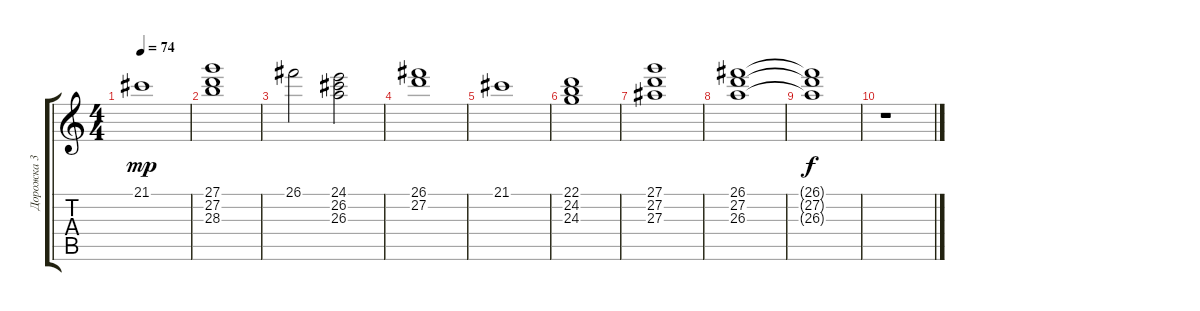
\track ("Дорожка 3" "Дорожка 3") {instrument rockorgan}
\staff {score tabs}
\tuning (E4 B3 G3 D3 A2 E2) {hide}
\ts (4 4)
\tempo 74
\clef g2
\ks c
21.1.1{dy mp} |
(27.1 27.2 28.3).1 |
26.1.2 (24.1 26.2 26.3).2 |
(26.1 27.2).1 |
21.1.1 |
(22.1 24.2 24.3).1 |
(27.1 27.2 27.3).1 |
(26.1 27.2 26.3).1{balance 8} |
(26.1{t} 27.2{t} 26.3{t}).1{dy f} |
r.1
